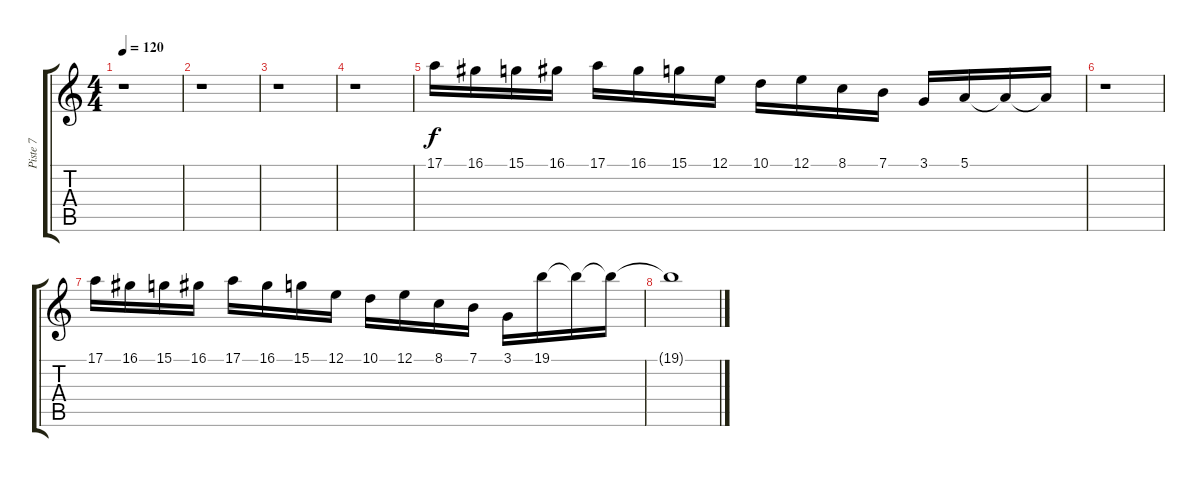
\track ("Piste 7" "Piste 7") {instrument electricpiano1}
\staff {score tabs}
\tuning (E4 B3 G3 D3 A2 E2) {hide}
\ts (4 4)
\tempo 120
\clef g2
\ks c
r.1{dy f} |
r.1 |
r.1 |
r.1 |
17.1.16 16.1.16 15.1.16 16.1.16 17.1.16 16.1.16 15.1.16 12.1.16 10.1.16 12.1.16 8.1.16 7.1.16 3.1.16 5.1.16 5.1{t}.16 5.1{t}.16 |
r.1 |
17.1.16 16.1.16 15.1.16 16.1.16 17.1.16 16.1.16 15.1.16 12.1.16 10.1.16 12.1.16 8.1.16 7.1.16 3.1.16 19.1.16 19.1{t}.16 19.1{t}.16 |
19.1{t}.1
